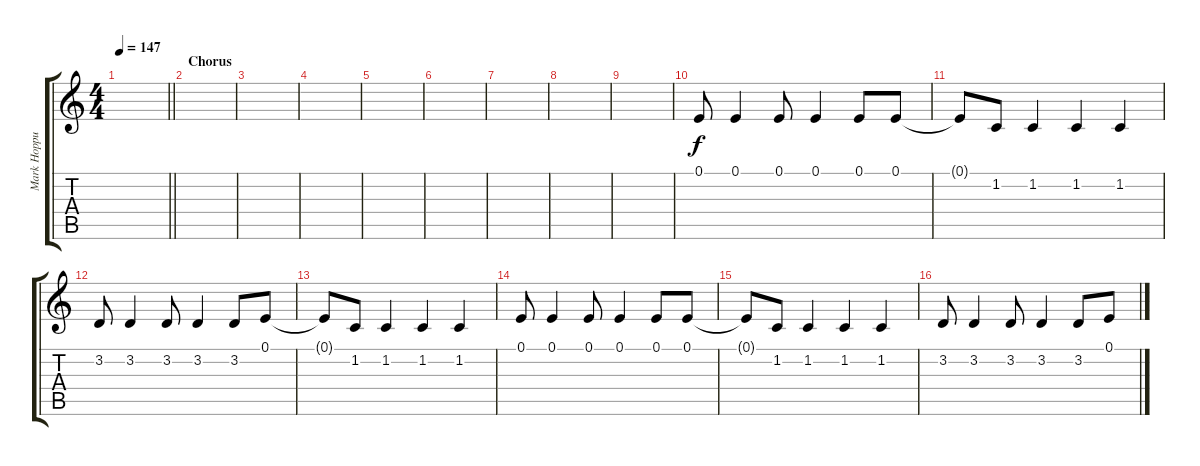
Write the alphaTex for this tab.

\track ("Mark Hoppus - Back Vocals" "Mark Hoppu") {instrument tenorsax}
\staff {score tabs}
\tuning (E4 B3 G3 D3 A2 E2) {hide}
\ts (4 4)
\tempo 147
\clef g2
\barLineRight lightlight
\ks c
|
\section ("" "Chorus")
|
|
|
|
|
|
|
|
0.1.8 0.1.4 0.1.8 0.1.4 0.1.8 0.1.8 |
0.1{t}.8 1.2.8 1.2.4 1.2.4 1.2.4 |
3.2.8 3.2.4 3.2.8 3.2.4 3.2.8 0.1.8 |
0.1{t}.8 1.2.8 1.2.4 1.2.4 1.2.4 |
0.1.8 0.1.4 0.1.8 0.1.4 0.1.8 0.1.8 |
0.1{t}.8 1.2.8 1.2.4 1.2.4 1.2.4 |
3.2.8 3.2.4 3.2.8 3.2.4 3.2.8 0.1.8
